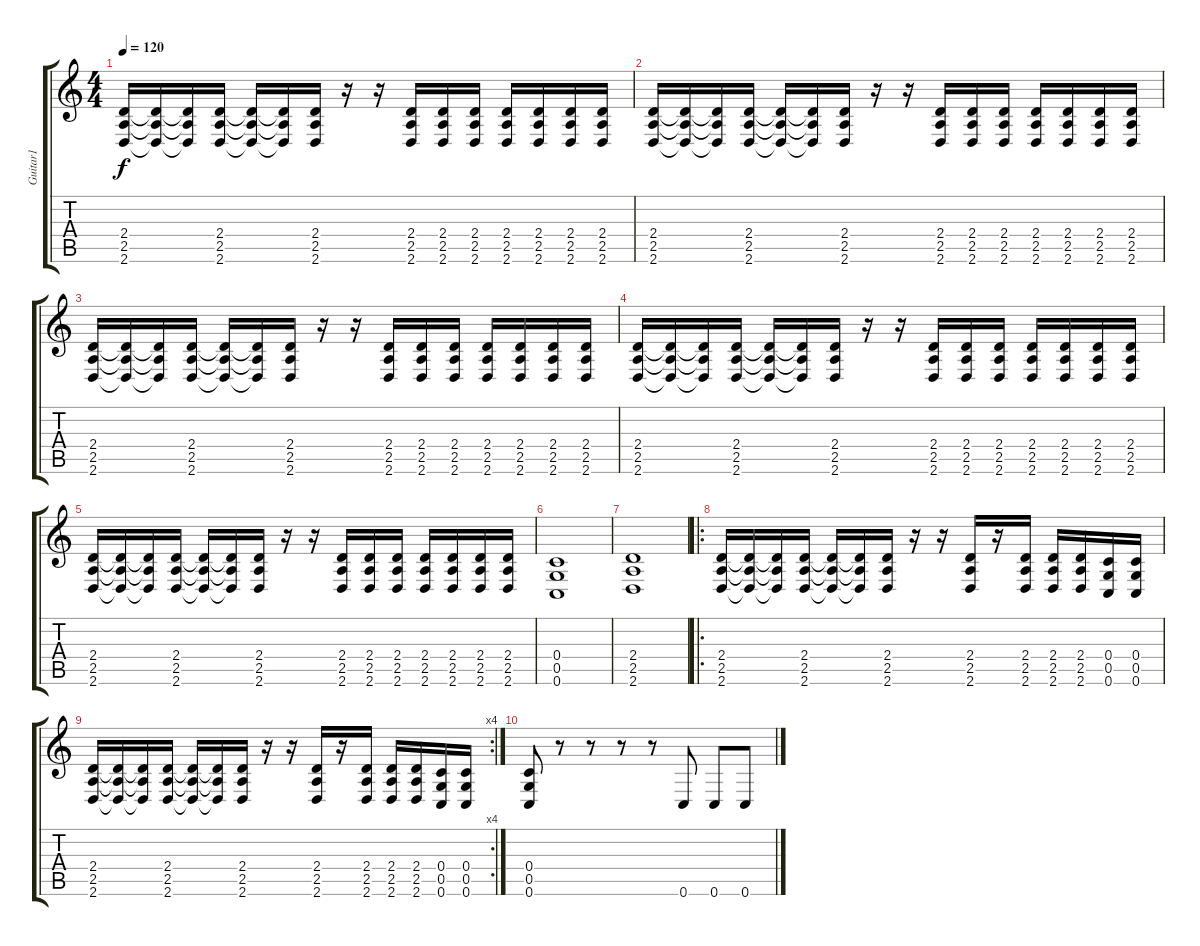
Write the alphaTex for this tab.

\track ("Guitar1" "Guitar1") {instrument distortionguitar}
\staff {score tabs}
\tuning (D4 A3 F3 C3 G2 C2) {hide}
\ts (4 4)
\tempo 120
\clef g2
\ks c
(2.4 2.5 2.6).16{dy f} (2.4{t} 2.5{t} 2.6{t}).16 (2.4{t} 2.5{t} 2.6{t}).16 (2.4 2.5 2.6).16 (2.4{t} 2.5{t} 2.6{t}).16 (2.4{t} 2.5{t} 2.6{t}).16 (2.4 2.5 2.6).16 r.16 r.16 (2.4 2.5 2.6).16 (2.4 2.5 2.6).16 (2.4 2.5 2.6).16 (2.4 2.5 2.6).16 (2.4 2.5 2.6).16 (2.4 2.5 2.6).16 (2.4 2.5 2.6).16 |
(2.4 2.5 2.6).16 (2.4{t} 2.5{t} 2.6{t}).16 (2.4{t} 2.5{t} 2.6{t}).16 (2.4 2.5 2.6).16 (2.4{t} 2.5{t} 2.6{t}).16 (2.4{t} 2.5{t} 2.6{t}).16 (2.4 2.5 2.6).16 r.16 r.16 (2.4 2.5 2.6).16 (2.4 2.5 2.6).16 (2.4 2.5 2.6).16 (2.4 2.5 2.6).16 (2.4 2.5 2.6).16 (2.4 2.5 2.6).16 (2.4 2.5 2.6).16 |
(2.4 2.5 2.6).16 (2.4{t} 2.5{t} 2.6{t}).16 (2.4{t} 2.5{t} 2.6{t}).16 (2.4 2.5 2.6).16 (2.4{t} 2.5{t} 2.6{t}).16 (2.4{t} 2.5{t} 2.6{t}).16 (2.4 2.5 2.6).16 r.16 r.16 (2.4 2.5 2.6).16 (2.4 2.5 2.6).16 (2.4 2.5 2.6).16 (2.4 2.5 2.6).16 (2.4 2.5 2.6).16 (2.4 2.5 2.6).16 (2.4 2.5 2.6).16 |
(2.4 2.5 2.6).16 (2.4{t} 2.5{t} 2.6{t}).16 (2.4{t} 2.5{t} 2.6{t}).16 (2.4 2.5 2.6).16 (2.4{t} 2.5{t} 2.6{t}).16 (2.4{t} 2.5{t} 2.6{t}).16 (2.4 2.5 2.6).16 r.16 r.16 (2.4 2.5 2.6).16 (2.4 2.5 2.6).16 (2.4 2.5 2.6).16 (2.4 2.5 2.6).16 (2.4 2.5 2.6).16 (2.4 2.5 2.6).16 (2.4 2.5 2.6).16 |
(2.4 2.5 2.6).16 (2.4{t} 2.5{t} 2.6{t}).16 (2.4{t} 2.5{t} 2.6{t}).16 (2.4 2.5 2.6).16 (2.4{t} 2.5{t} 2.6{t}).16 (2.4{t} 2.5{t} 2.6{t}).16 (2.4 2.5 2.6).16 r.16 r.16 (2.4 2.5 2.6).16 (2.4 2.5 2.6).16 (2.4 2.5 2.6).16 (2.4 2.5 2.6).16 (2.4 2.5 2.6).16 (2.4 2.5 2.6).16 (2.4 2.5 2.6).16 |
(0.4 0.5 0.6).1 |
(2.4 2.5 2.6).1 |
\ro
(2.4 2.5 2.6).16 (2.4{t} 2.5{t} 2.6{t}).16 (2.4{t} 2.5{t} 2.6{t}).16 (2.4 2.5 2.6).16 (2.4{t} 2.5{t} 2.6{t}).16 (2.4{t} 2.5{t} 2.6{t}).16 (2.4 2.5 2.6).16 r.16 r.16 (2.4 2.5 2.6).16 r.16 (2.4 2.5 2.6).16 (2.4 2.5 2.6).16 (2.4 2.5 2.6).16 (0.4 0.5 0.6).16 (0.4 0.5 0.6).16 |
\rc 4
(2.4 2.5 2.6).16 (2.4{t} 2.5{t} 2.6{t}).16 (2.4{t} 2.5{t} 2.6{t}).16 (2.4 2.5 2.6).16 (2.4{t} 2.5{t} 2.6{t}).16 (2.4{t} 2.5{t} 2.6{t}).16 (2.4 2.5 2.6).16 r.16 r.16 (2.4 2.5 2.6).16 r.16 (2.4 2.5 2.6).16 (2.4 2.5 2.6).16 (2.4 2.5 2.6).16 (0.4 0.5 0.6).16 (0.4 0.5 0.6).16 |
(0.4 0.5 0.6).8 r.8 r.8 r.8 r.8 0.6.8 0.6.8 0.6.8
